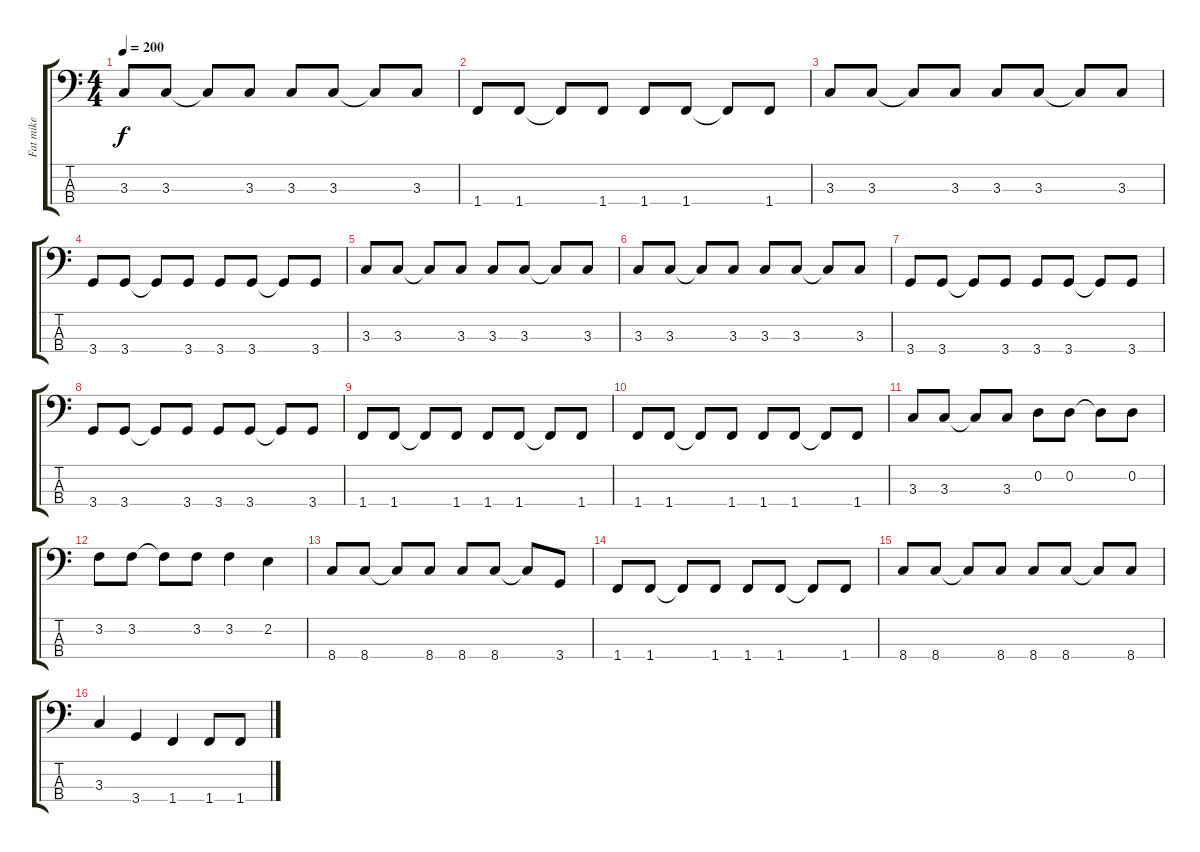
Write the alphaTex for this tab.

\track ("Fat mike" "Fat mike") {instrument electricbasspick}
\staff {score tabs}
\tuning (G2 D2 A1 E1) {hide}
\ts (4 4)
\tempo 200
\clef f4
\ks c
3.3.8{dy f} 3.3.8 3.3{t}.8 3.3.8 3.3.8 3.3.8 3.3{t}.8 3.3.8 |
1.4.8 1.4.8 1.4{t}.8 1.4.8 1.4.8 1.4.8 1.4{t}.8 1.4.8 |
3.3.8 3.3.8 3.3{t}.8 3.3.8 3.3.8 3.3.8 3.3{t}.8 3.3.8 |
3.4.8 3.4.8 3.4{t}.8 3.4.8 3.4.8 3.4.8 3.4{t}.8 3.4.8 |
3.3.8 3.3.8 3.3{t}.8 3.3.8 3.3.8 3.3.8 3.3{t}.8 3.3.8 |
3.3.8 3.3.8 3.3{t}.8 3.3.8 3.3.8 3.3.8 3.3{t}.8 3.3.8 |
3.4.8 3.4.8 3.4{t}.8 3.4.8 3.4.8 3.4.8 3.4{t}.8 3.4.8 |
3.4.8 3.4.8 3.4{t}.8 3.4.8 3.4.8 3.4.8 3.4{t}.8 3.4.8 |
1.4.8 1.4.8 1.4{t}.8 1.4.8 1.4.8 1.4.8 1.4{t}.8 1.4.8 |
1.4.8 1.4.8 1.4{t}.8 1.4.8 1.4.8 1.4.8 1.4{t}.8 1.4.8 |
3.3.8 3.3.8 3.3{t}.8 3.3.8 0.2.8 0.2.8 0.2{t}.8 0.2.8 |
3.2.8 3.2.8 3.2{t}.8 3.2.8 3.2.4 2.2.4 |
8.4.8 8.4.8 8.4{t}.8 8.4.8 8.4.8 8.4.8 8.4{t}.8 3.4.8 |
1.4.8 1.4.8 1.4{t}.8 1.4.8 1.4.8 1.4.8 1.4{t}.8 1.4.8 |
8.4.8 8.4.8 8.4{t}.8 8.4.8 8.4.8 8.4.8 8.4{t}.8 8.4.8 |
3.3.4 3.4.4 1.4.4 1.4.8 1.4.8
